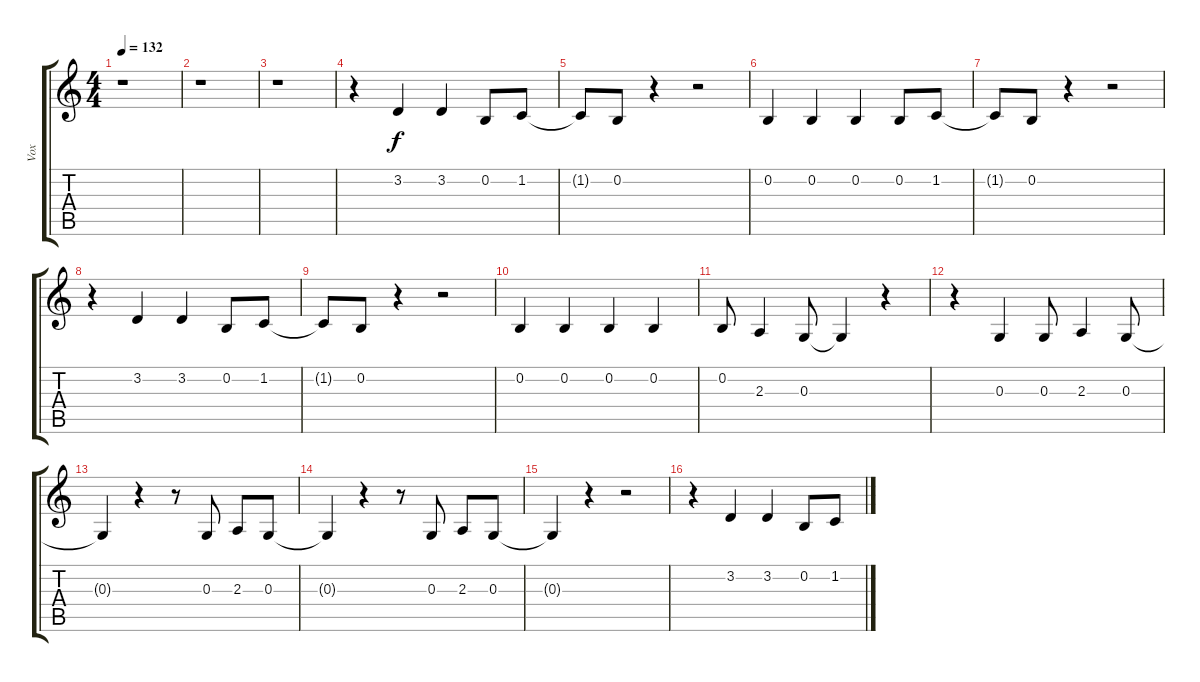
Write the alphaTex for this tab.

\track ("Vox" "Vox") {instrument drawbarorgan}
\staff {score tabs}
\tuning (E4 B3 G3 D3 A2 E2) {hide}
\ts (4 4)
\tempo 132
\clef g2
\ks c
r.1{dy f instrument drawbarorgan} |
r.1 |
r.1 |
r.4 3.2.4 3.2.4 0.2.8 1.2.8 |
1.2{t}.8 0.2.8 r.4 r.2 |
0.2.4 0.2.4 0.2.4 0.2.8 1.2.8 |
1.2{t}.8 0.2.8 r.4 r.2 |
r.4 3.2.4 3.2.4 0.2.8 1.2.8 |
1.2{t}.8 0.2.8 r.4 r.2 |
0.2.4 0.2.4 0.2.4 0.2.4 |
0.2.8 2.3.4 0.3.8 0.3{t}.4 r.4 |
r.4 0.3.4 0.3.8 2.3.4 0.3.8 |
0.3{t}.4 r.4 r.8 0.3.8 2.3.8 0.3.8 |
0.3{t}.4 r.4 r.8 0.3.8 2.3.8 0.3.8 |
0.3{t}.4 r.4 r.2 |
r.4 3.2.4 3.2.4 0.2.8 1.2.8
